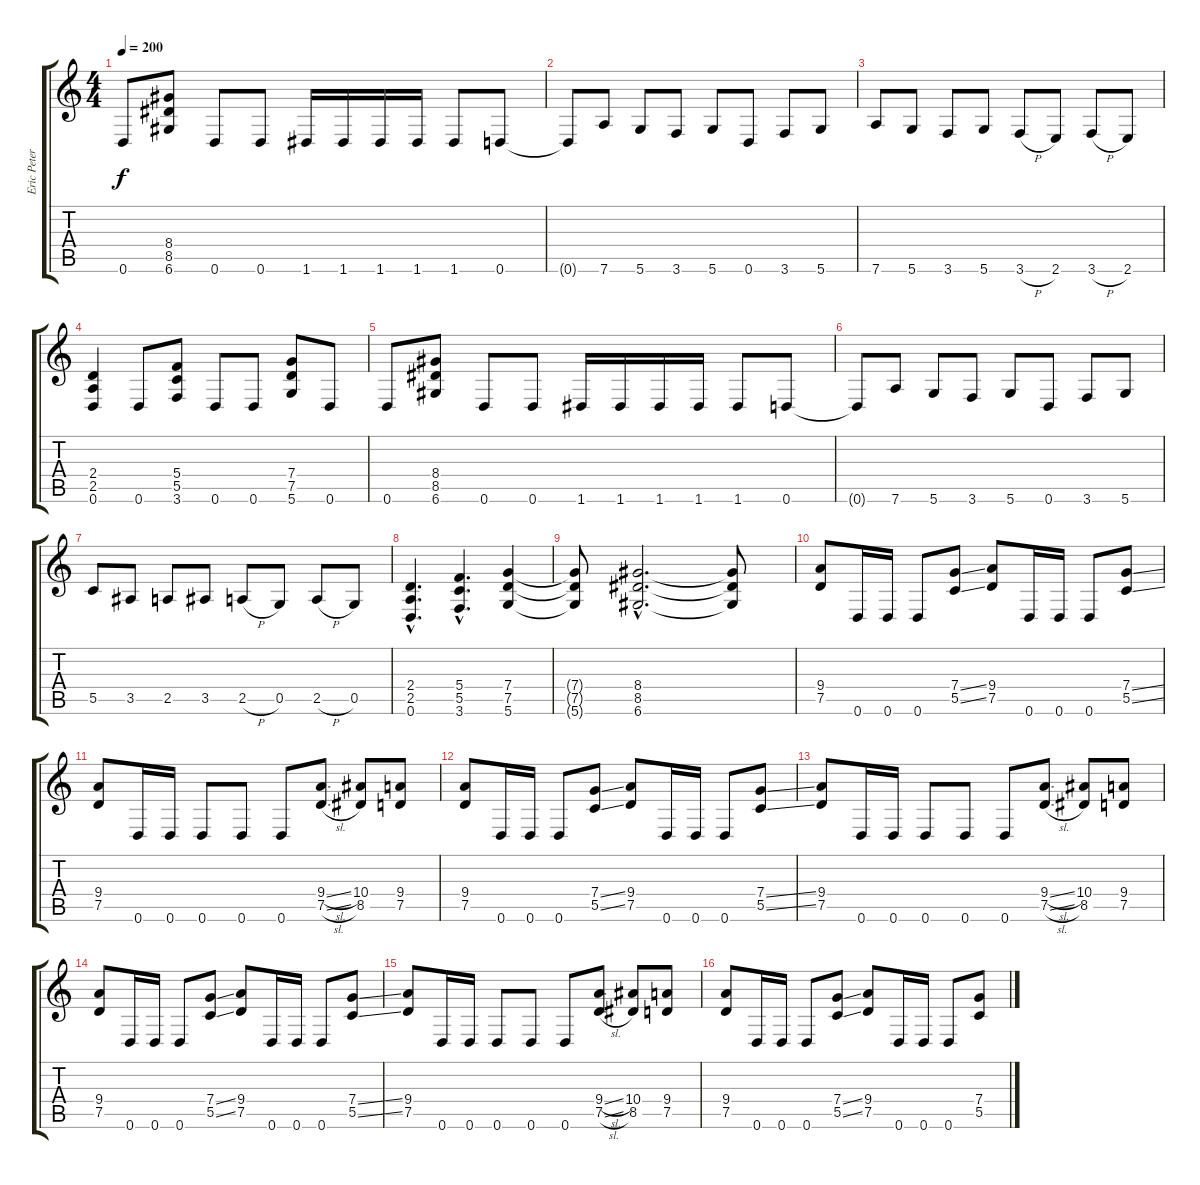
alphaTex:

\track ("Eric Peterson" "Eric Peter") {instrument overdrivenguitar}
\staff {score tabs}
\tuning (D4 A3 F3 C3 G2 D2) {hide}
\ts (4 4)
\tempo 200
\clef g2
\ks c
0.6.8{dy f} (8.4 8.5 6.6).8 0.6.8 0.6.8 1.6.16 1.6.16 1.6.16 1.6.16 1.6.8 0.6.8 |
0.6{t}.8 7.6.8 5.6.8 3.6.8 5.6.8 0.6.8 3.6.8 5.6.8 |
7.6.8 5.6.8 3.6.8 5.6.8 3.6{h}.8 2.6.8 3.6{h}.8 2.6.8 |
(2.4 2.5 0.6).4 0.6.8 (5.4 5.5 3.6).8 0.6.8 0.6.8 (7.4 7.5 5.6).8 0.6.8 |
0.6.8 (8.4 8.5 6.6).8 0.6.8 0.6.8 1.6.16 1.6.16 1.6.16 1.6.16 1.6.8 0.6.8 |
0.6{t}.8 7.6.8 5.6.8 3.6.8 5.6.8 0.6.8 3.6.8 5.6.8 |
5.5.8 3.5.8 2.5.8 3.5.8 2.5{h}.8 0.5.8 2.5{h}.8 0.5.8 |
(2.4{hac} 2.5{hac} 0.6{hac}).4{d} (5.4{hac} 5.5{hac} 3.6{hac}).4{d} (7.4 7.5 5.6).4 |
(7.4{t} 7.5{t} 5.6{t}).8 (8.4{hac} 8.5{hac} 6.6{hac}).2{d} (8.4{t} 8.5{t} 6.6{t}).8 |
(9.4 7.5).8 0.6.16 0.6.16 0.6.8 (7.4{ss} 5.5{ss}).8 (9.4 7.5).8 0.6.16 0.6.16 0.6.8 (7.4{ss} 5.5{ss}).8 |
(9.4 7.5).8 0.6.16 0.6.16 0.6.8 0.6.8 0.6.8 (9.4{sl} 7.5{sl}).8 (10.4 8.5).8 (9.4 7.5).8 |
(9.4 7.5).8 0.6.16 0.6.16 0.6.8 (7.4{ss} 5.5{ss}).8 (9.4 7.5).8 0.6.16 0.6.16 0.6.8 (7.4{ss} 5.5{ss}).8 |
(9.4 7.5).8 0.6.16 0.6.16 0.6.8 0.6.8 0.6.8 (9.4{sl} 7.5{sl}).8 (10.4 8.5).8 (9.4 7.5).8 |
(9.4 7.5).8 0.6.16 0.6.16 0.6.8 (7.4{ss} 5.5{ss}).8 (9.4 7.5).8 0.6.16 0.6.16 0.6.8 (7.4{ss} 5.5{ss}).8 |
(9.4 7.5).8 0.6.16 0.6.16 0.6.8 0.6.8 0.6.8 (9.4{sl} 7.5{sl}).8 (10.4 8.5).8 (9.4 7.5).8 |
(9.4 7.5).8 0.6.16 0.6.16 0.6.8 (7.4{ss} 5.5{ss}).8 (9.4 7.5).8 0.6.16 0.6.16 0.6.8 (7.4{ss} 5.5{ss}).8
